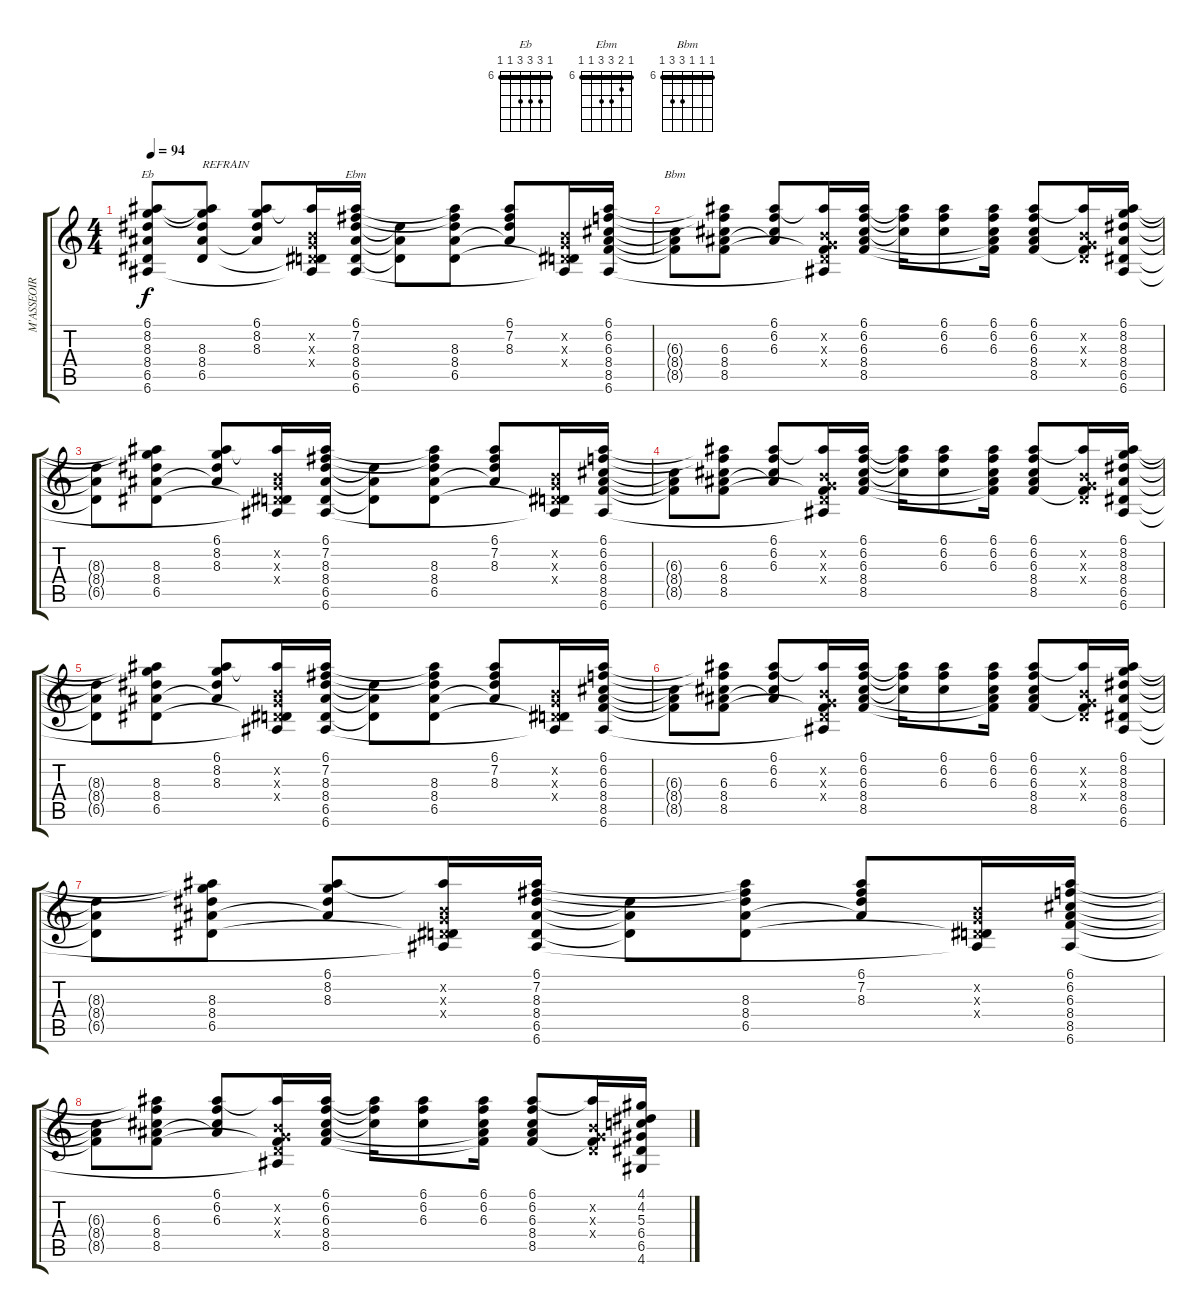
\track ("M'ASSEOIR (guitare 1)" "M'ASSEOIR ") {instrument acousticguitarnylon}
\staff {score tabs}
\tuning (E4 B3 G3 D3 A2 E2) {hide}
\chord ("Eb" 6 8 8 8 6 6) {firstfret 6 barre 6}
\chord ("Ebm" 6 7 8 8 6 6) {firstfret 6 barre 6}
\chord ("Bbm" 6 6 6 8 8 6) {firstfret 6 barre 6}
\ts (4 4)
\tempo 94
\clef g2
\ks c
(6.1 8.2 8.3 8.4 6.5 6.6).8{ch "Eb" dy f} (6.1{t} 8.2{t} 8.3 8.4 6.5).8{txt "REFRAIN"} (6.1 8.2 8.3 8.4{t}).8 (6.1{t} 0.2{x} 0.3{x} 0.4{x} 6.5{t} 6.6{t}).16 (6.1 7.2 8.3 8.4 6.5 6.6).16{ch "Ebm"} (8.3{t} 8.4{t} 6.5{t}).8 (6.1{t} 7.2{t} 8.3 8.4 6.5).8 (6.1 7.2 8.3 8.4{t}).8 (0.2{x} 0.3{x} 0.4{x} 6.5{t} 6.6{t}).16 (6.1 6.2 6.3 8.4 8.5 6.6).16 |
(6.3{t} 8.4{t} 8.5{t}).8{ch "Bbm"} (6.1{t} 6.2{t} 6.3 8.4 8.5).8 (6.1 6.2 6.3 8.4{t}).8 (6.1{t} 0.2{x} 0.3{x} 0.4{x} 8.5{t} 6.6{t}).16 (6.1 6.2 6.3 8.4 8.5).16 (6.1{t} 6.2{t} 6.3{t}).16 (6.1 6.2 6.3).8 (6.1 6.2 6.3 8.4{t} 8.5{t}).16 (6.1 6.2 6.3 8.4 8.5).8 (6.1{t} 0.2{x} 0.3{x} 0.4{x} 8.5{t}).16 (6.1 8.2 8.3 8.4 6.5 6.6).16 |
(8.3{t} 8.4{t} 6.5{t}).8 (6.1{t} 8.2{t} 8.3 8.4 6.5).8 (6.1 8.2 8.3 8.4{t}).8 (6.1{t} 0.2{x} 0.3{x} 0.4{x} 6.5{t} 6.6{t}).16 (6.1 7.2 8.3 8.4 6.5 6.6).16 (8.3{t} 8.4{t} 6.5{t}).8 (6.1{t} 7.2{t} 8.3 8.4 6.5).8 (6.1 7.2 8.3 8.4{t}).8 (0.2{x} 0.3{x} 0.4{x} 6.5{t} 6.6{t}).16 (6.1 6.2 6.3 8.4 8.5 6.6).16 |
(6.3{t} 8.4{t} 8.5{t}).8 (6.1{t} 6.2{t} 6.3 8.4 8.5).8 (6.1 6.2 6.3 8.4{t}).8 (6.1{t} 0.2{x} 0.3{x} 0.4{x} 8.5{t} 6.6{t}).16 (6.1 6.2 6.3 8.4 8.5).16 (6.1{t} 6.2{t} 6.3{t}).16 (6.1 6.2 6.3).8 (6.1 6.2 6.3 8.4{t} 8.5{t}).16 (6.1 6.2 6.3 8.4 8.5).8 (6.1{t} 0.2{x} 0.3{x} 0.4{x} 8.5{t}).16 (6.1 8.2 8.3 8.4 6.5 6.6).16 |
(8.3{t} 8.4{t} 6.5{t}).8 (6.1{t} 8.2{t} 8.3 8.4 6.5).8 (6.1 8.2 8.3 8.4{t}).8 (6.1{t} 0.2{x} 0.3{x} 0.4{x} 6.5{t} 6.6{t}).16 (6.1 7.2 8.3 8.4 6.5 6.6).16 (8.3{t} 8.4{t} 6.5{t}).8 (6.1{t} 7.2{t} 8.3 8.4 6.5).8 (6.1 7.2 8.3 8.4{t}).8 (0.2{x} 0.3{x} 0.4{x} 6.5{t} 6.6{t}).16 (6.1 6.2 6.3 8.4 8.5 6.6).16 |
(6.3{t} 8.4{t} 8.5{t}).8 (6.1{t} 6.2{t} 6.3 8.4 8.5).8 (6.1 6.2 6.3 8.4{t}).8 (6.1{t} 0.2{x} 0.3{x} 0.4{x} 8.5{t} 6.6{t}).16 (6.1 6.2 6.3 8.4 8.5).16 (6.1{t} 6.2{t} 6.3{t}).16 (6.1 6.2 6.3).8 (6.1 6.2 6.3 8.4{t} 8.5{t}).16 (6.1 6.2 6.3 8.4 8.5).8 (6.1{t} 0.2{x} 0.3{x} 0.4{x} 8.5{t}).16 (6.1 8.2 8.3 8.4 6.5 6.6).16 |
(8.3{t} 8.4{t} 6.5{t}).8 (6.1{t} 8.2{t} 8.3 8.4 6.5).8 (6.1 8.2 8.3 8.4{t}).8 (6.1{t} 0.2{x} 0.3{x} 0.4{x} 6.5{t} 6.6{t}).16 (6.1 7.2 8.3 8.4 6.5 6.6).16 (8.3{t} 8.4{t} 6.5{t}).8 (6.1{t} 7.2{t} 8.3 8.4 6.5).8 (6.1 7.2 8.3 8.4{t}).8 (0.2{x} 0.3{x} 0.4{x} 6.5{t} 6.6{t}).16 (6.1 6.2 6.3 8.4 8.5 6.6).16 |
(6.3{t} 8.4{t} 8.5{t}).8 (6.1{t} 6.2{t} 6.3 8.4 8.5).8 (6.1 6.2 6.3 8.4{t}).8 (6.1{t} 0.2{x} 0.3{x} 0.4{x} 8.5{t} 6.6{t}).16 (6.1 6.2 6.3 8.4 8.5).16 (6.1{t} 6.2{t} 6.3{t}).16 (6.1 6.2 6.3).8 (6.1 6.2 6.3 8.4{t} 8.5{t}).16 (6.1 6.2 6.3 8.4 8.5).8 (6.1{t} 0.2{x} 0.3{x} 0.4{x} 8.5{t}).16 (4.1 4.2 5.3 6.4 6.5 4.6).16
